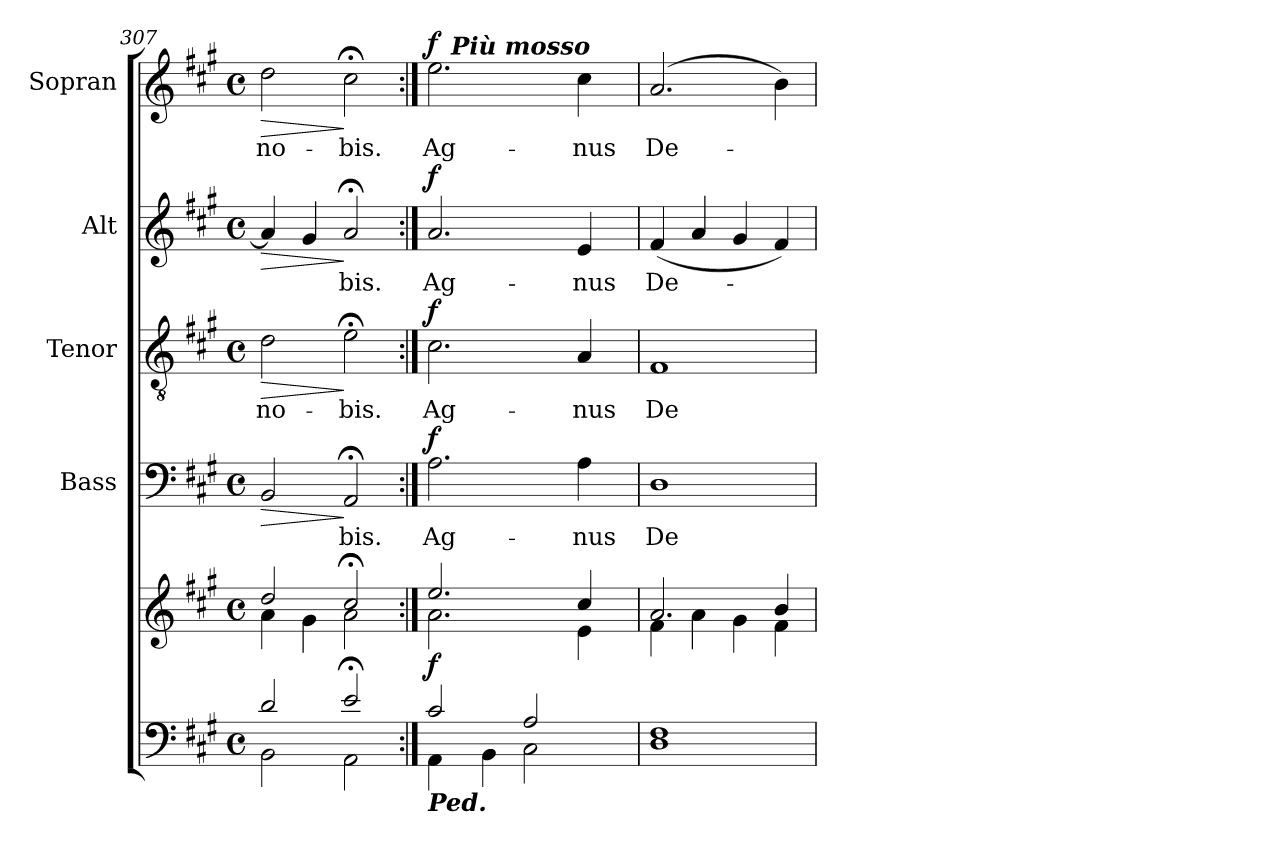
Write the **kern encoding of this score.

**kern	**kern	**dynam	**kern	**text	**dynam	**kern	**text	**dynam	**kern	**text	**dynam	**kern	**text	**dynam
*part5	*part5	*part5	*part4	*part4	*part4	*part3	*part3	*part3	*part2	*part2	*part2	*part1	*part1	*part1
*staff6	*staff5	*staff5/6	*staff4	*staff4	*staff4	*staff3	*staff3	*staff3	*staff2	*staff2	*staff2	*staff1	*staff1	*staff1
*	*	*	*I"Bass	*	*	*I"Tenor	*	*	*I"Alt	*	*	*I"Sopran	*	*
*	*	*	*I'B.	*	*	*I'T.	*	*	*I'A.	*	*	*I'S.	*	*
*clefF4	*clefG2	*	*clefF4	*	*	*clefGv2	*	*	*clefG2	*	*	*clefG2	*	*
*k[f#c#g#]	*k[f#c#g#]	*	*k[f#c#g#]	*	*	*k[f#c#g#]	*	*	*k[f#c#g#]	*	*	*k[f#c#g#]	*	*
*A:	*A:	*	*A:	*	*	*A:	*	*	*A:	*	*	*A:	*	*
*M4/4	*M4/4	*	*M4/4	*	*	*M4/4	*	*	*M4/4	*	*	*M4/4	*	*
*met(c)	*met(c)	*	*met(c)	*	*	*met(c)	*	*	*met(c)	*	*	*met(c)	*	*
=307	=307	=307	=307	=307	=307	=307	=307	=307	=307	=307	=307	=307	=307	=307
*^	*^	*	*	*	*	*	*	*	*	*	*	*	*	*
!	!	!	!	!	!	!	!LO:HP:b	!	!LO:LY:b	!LO:HP:b	!	!	!LO:HP:b	!	!LO:LY:b	!LO:HP:b
2d/	2BB\	2dd/	4a\	.	2BB/	.	>	2d\	no-	>	4a/]	.	>	2dd\	no-	>
.	.	.	4g#\	.	.	.	.	.	.	.	4g#/	.	.	.	.	.
!	!	!	!	!	!	!LO:LY:b	!	!	!LO:LY:b	!	!	!LO:LY:b	!	!	!LO:LY:b	!
2e;/	2AA\	2cc#;</	2a\	.	2AA;</	-bis.	]	2e;<\	-bis.	]	2a;</	-bis.	]	2cc#;<\	-bis.	]
!!LO:LB:g=z
=308:|!	=308:|!	=308:|!	=308:|!	=308:|!	=308:|!	=308:|!	=308:|!	=308:|!	=308:|!	=308:|!	=308:|!	=308:|!	=308:|!	=308:|!	=308:|!	=308:|!
!LO:TX:b:Bi:t=Ped.	!	!	!	!	!	!	!	!	!	!	!	!	!	!	!	!
!	!	!	!	!LO:DY:b	!	!LO:LY:b	!LO:DY:a	!	!LO:LY:b	!LO:DY:a	!	!LO:LY:b	!LO:DY:a	!	!LO:LY:b	!LO:DY:a
*	*	*	*	*	*	*	*	*	*	*	*	*	*	*^	*	*
2c#/	4AA\	2.ee/	2.a\	f	2.A\	Ag-	f	2.c#\	Ag-	f	2.a/	Ag-	f	2.ee\	16.ryy	Ag-	f
!	!	!	!	!	!	!	!	!	!	!	!	!	!	!	!LO:TX:a:Bi:t=Più mosso	!	!
.	.	.	.	.	.	.	.	.	.	.	.	.	.	.	2ryy	.	.
.	4BB\	.	.	.	.	.	.	.	.	.	.	.	.	.	.	.	.
2A/	2C#\	.	.	.	.	.	.	.	.	.	.	.	.	.	.	.	.
.	.	.	.	.	.	.	.	.	.	.	.	.	.	.	4ryy	.	.
!	!	!	!	!	!	!LO:LY:b	!	!	!LO:LY:b	!	!	!LO:LY:b	!	!	!	!LO:LY:b	!
.	.	4cc#/	4e\	.	4A\	-nus	.	4A/	-nus	.	4e/	-nus	.	4cc#\	.	-nus	.
.	.	.	.	.	.	.	.	.	.	.	.	.	.	.	8ryy	.	.
.	.	.	.	.	.	.	.	.	.	.	.	.	.	.	32ryy	.	.
=309	=309	=309	=309	=309	=309	=309	=309	=309	=309	=309	=309	=309	=309	=309	=309	=309	=309
!	!	!	!	!	!	!LO:LY:b	!	!	!LO:LY:b	!	!	!LO:LY:b	!	!	!	!LO:LY:b	!
*	*	*	*	*	*	*	*	*	*	*	*	*	*	*v	*v	*	*
1F#	1D	2.a/	4f#\	.	1D	De-	.	1F#	De-	.	(<4f#/	De-	.	(2.a/	De-	.
.	.	.	4a\	.	.	.	.	.	.	.	4a/	.	.	.	.	.
.	.	.	4g#\	.	.	.	.	.	.	.	4g#/	.	.	.	.	.
.	.	4b/	4f#\	.	.	.	.	.	.	.	4f#/)	.	.	4b\)	.	.
*v	*v	*	*	*	*	*	*	*	*	*	*	*	*	*	*	*
*	*v	*v	*	*	*	*	*	*	*	*	*	*	*	*	*
=	=	=	=	=	=	=	=	=	=	=	=	=	=	=
*-	*-	*-	*-	*-	*-	*-	*-	*-	*-	*-	*-	*-	*-	*-
